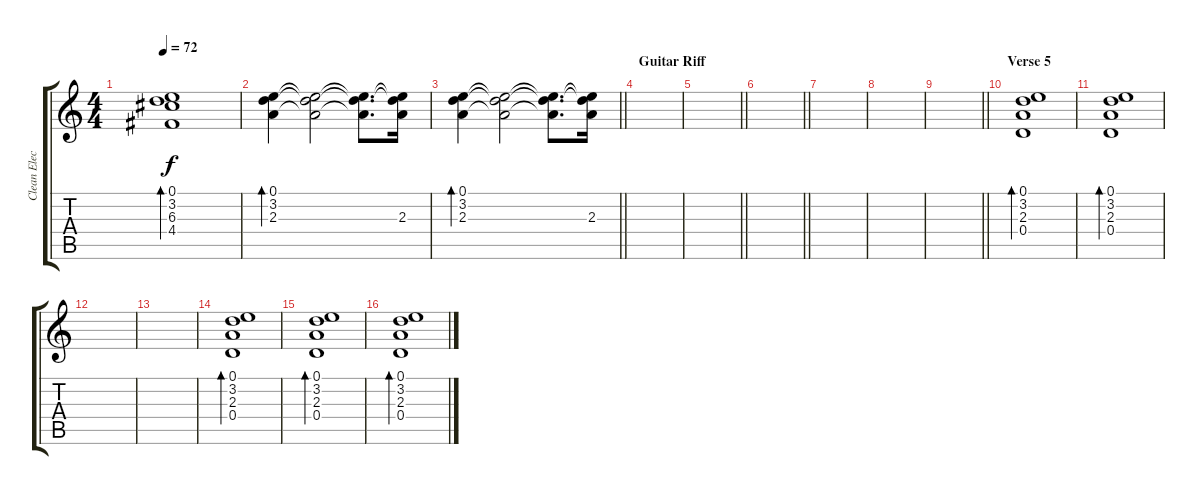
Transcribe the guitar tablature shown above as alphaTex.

\track ("Clean Electric Guitar with Tremolo" "Clean Elec") {instrument electricguitarjazz}
\staff {score tabs}
\tuning (E4 B3 G3 D3 A2 E2) {hide}
\ts (4 4)
\tempo 72
\clef g2
\ks c
(0.1 3.2 6.3 4.4).1{bd 60 dy f} |
(0.1 3.2 2.3).4{bd 120} (0.1{t} 3.2{t} 2.3{t}).2 (0.1{t} 3.2{t} 2.3{t}).8{d} (0.1{t} 3.2{t} 2.3).16 |
\barLineRight lightlight
(0.1 3.2 2.3).4{bd 120} (0.1{t} 3.2{t} 2.3{t}).2 (0.1{t} 3.2{t} 2.3{t}).8{d} (0.1{t} 3.2{t} 2.3).16 |
\section ("" "Guitar Riff")
|
\barLineRight lightlight
|
\barLineRight lightlight
|
|
|
\barLineRight lightlight
|
\section ("" "Verse 5")
(0.1 3.2 2.3 0.4).1{bd 120} |
(0.1 3.2 2.3 0.4).1{bd 120} |
|
|
(0.1 3.2 2.3 0.4).1{bd 120} |
(0.1 3.2 2.3 0.4).1{bd 120} |
(0.1 3.2 2.3 0.4).1{bd 120}
